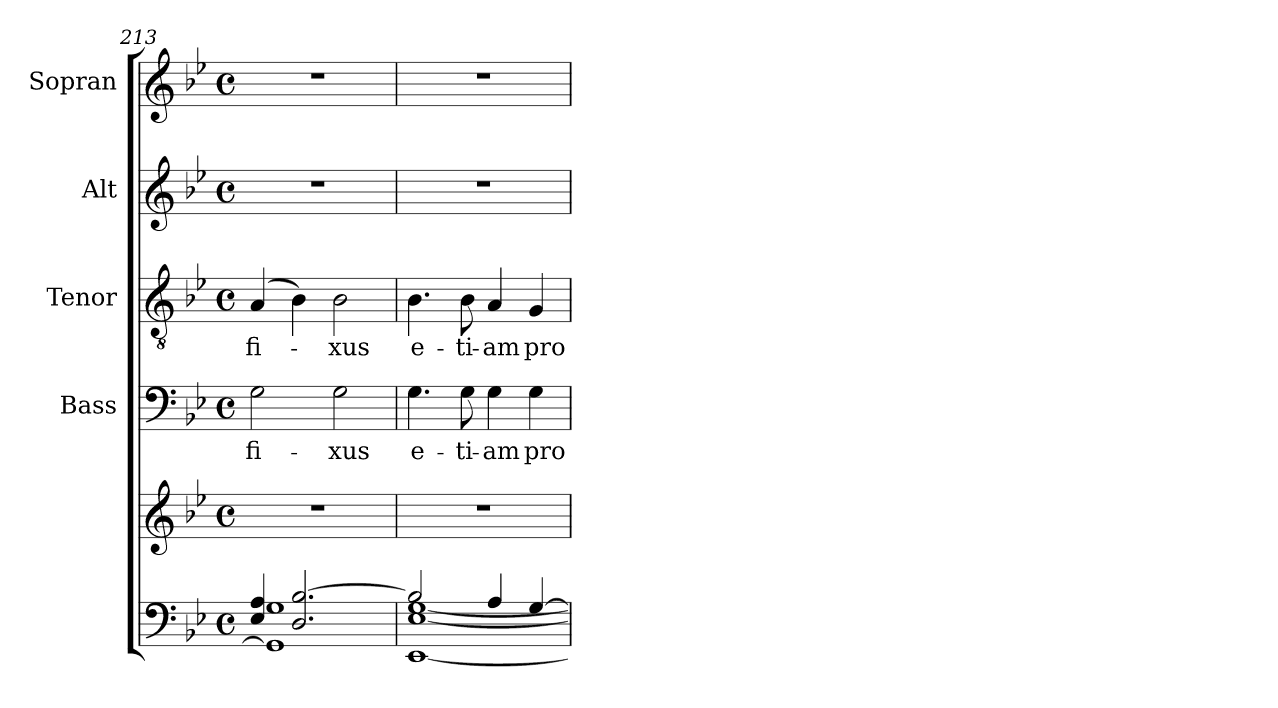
**kern	**kern	**kern	**text	**kern	**text	**kern	**kern
*part5	*part5	*part4	*part4	*part3	*part3	*part2	*part1
*staff6	*staff5	*staff4	*staff4	*staff3	*staff3	*staff2	*staff1
*	*	*I"Bass	*	*I"Tenor	*	*I"Alt	*I"Sopran
*	*	*I'B.	*	*I'T.	*	*I'A.	*I'S.
*clefF4	*clefG2	*clefF4	*	*clefGv2	*	*clefG2	*clefG2
*k[b-e-]	*k[b-e-]	*k[b-e-]	*	*k[b-e-]	*	*k[b-e-]	*k[b-e-]
*B-:	*B-:	*B-:	*	*B-:	*	*B-:	*B-:
*M4/4	*M4/4	*M4/4	*	*M4/4	*	*M4/4	*M4/4
*met(c)	*met(c)	*met(c)	*	*met(c)	*	*met(c)	*met(c)
=213	=213	=213	=213	=213	=213	=213	=213
*^	*	*	*	*	*	*	*
!	!	!	!	!LO:LY:b	!	!LO:LY:b	!	!
4E-/ 4A/	1GG] 1G	1r	2G\	-fi-	(4A/	-fi-	1r	1r
2.D/ [>2.B-/	.	.	.	.	4B-\)	.	.	.
!	!	!	!	!LO:LY:b	!	!LO:LY:b	!	!
.	.	.	2G\	-xus	2B-\	-xus	.	.
=214	=214	=214	=214	=214	=214	=214	=214	=214
!	!	!	!	!LO:LY:b	!	!LO:LY:b	!	!
2B-/]	[<1EE- [<1E- [<1G	1r	4.G\	e-	4.B-\	e-	1r	1r
!	!	!	!	!LO:LY:b	!	!LO:LY:b	!	!
.	.	.	8G\	-ti-	8B-\	-ti-	.	.
!	!	!	!	!LO:LY:b	!	!LO:LY:b	!	!
4A/	.	.	4G\	-am	4A/	-am	.	.
!	!	!	!	!LO:LY:b	!	!LO:LY:b	!	!
[>4G/	.	.	4G\	pro	4G/	pro	.	.
*v	*v	*	*	*	*	*	*	*
=	=	=	=	=	=	=	=
*-	*-	*-	*-	*-	*-	*-	*-
